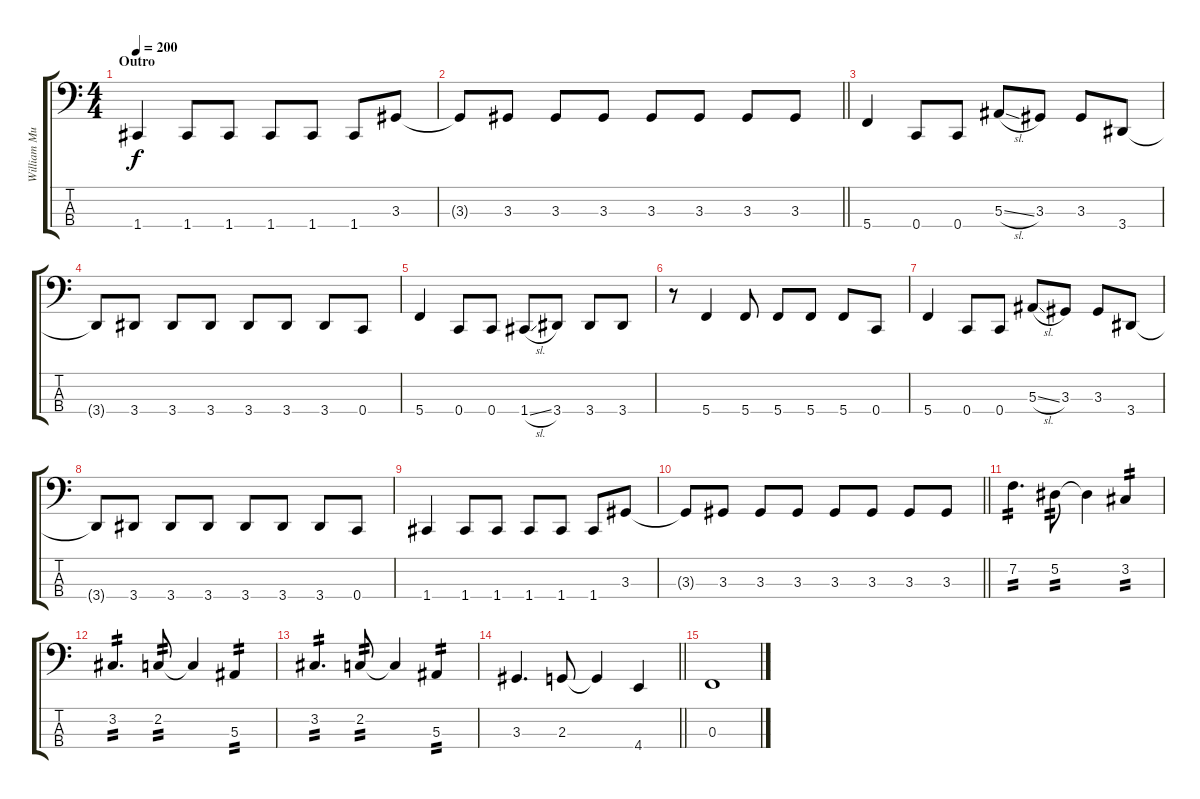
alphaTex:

\track ("William Murderface (Bass)" "William Mu") {instrument electricbasspick}
\staff {score tabs}
\tuning (Eb2 Bb1 F1 C1) {hide}
\ts (4 4)
\section ("" "Outro")
\tempo 200
\clef f4
\ks c
1.4.4{dy f} 1.4.8 1.4.8 1.4.8 1.4.8 1.4.8 3.3.8 |
\barLineRight lightlight
3.3{t}.8 3.3.8 3.3.8 3.3.8 3.3.8 3.3.8 3.3.8 3.3.8 |
5.4.4 0.4.8 0.4.8 5.3{sl}.8 3.3.8 3.3.8 3.4.8 |
3.4{t}.8 3.4.8 3.4.8 3.4.8 3.4.8 3.4.8 3.4.8 0.4.8 |
5.4.4 0.4.8 0.4.8 1.4{sl}.8 3.4.8 3.4.8 3.4.8 |
r.8 5.4.4 5.4.8 5.4.8 5.4.8 5.4.8 0.4.8 |
5.4.4 0.4.8 0.4.8 5.3{sl}.8 3.3.8 3.3.8 3.4.8 |
3.4{t}.8 3.4.8 3.4.8 3.4.8 3.4.8 3.4.8 3.4.8 0.4.8 |
1.4.4 1.4.8 1.4.8 1.4.8 1.4.8 1.4.8 3.3.8 |
\barLineRight lightlight
3.3{t}.8 3.3.8 3.3.8 3.3.8 3.3.8 3.3.8 3.3.8 3.3.8 |
7.2.4{d tp 2} 5.2.8{tp 2} 5.2{t}.4 3.2.4{tp 2} |
3.2.4{d tp 2} 2.2.8{tp 2} 2.2{t}.4 5.3.4{tp 2} |
3.2.4{d tp 2} 2.2.8{tp 2} 2.2{t}.4 5.3.4{tp 2} |
\barLineRight lightlight
3.3.4{d} 2.3.8 2.3{t}.4 4.4.4 |
0.3.1
